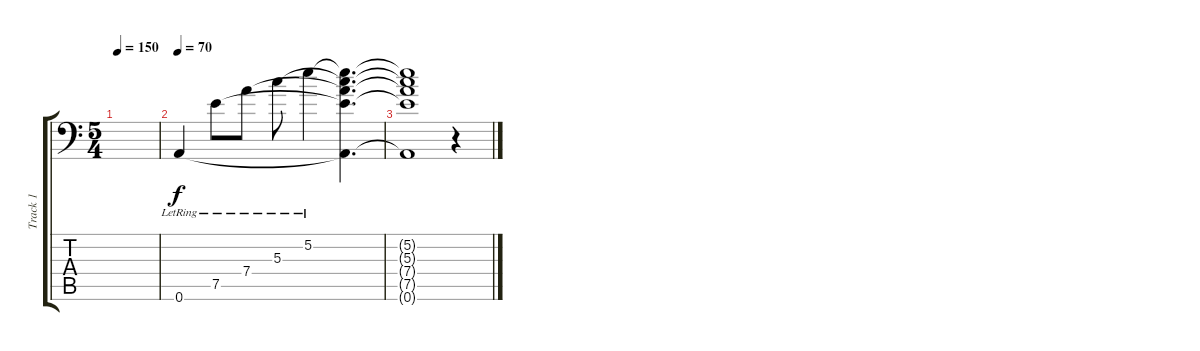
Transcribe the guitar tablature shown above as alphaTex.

\track ("Track 1" "Track 1") {instrument distortionguitar}
\staff {score tabs}
\tuning (E4 B3 G3 D3 A2 A1) {hide}
\ts (5 4)
\tempo 150
\clef f4
\ks c
|
\tempo 70
0.6{lr}.4{instrument electricguitarjazz} 7.5{lr}.8 7.4{lr}.8 5.3{lr}.8 5.2{lr}.4 (5.2{t} 5.3{t} 7.4{t} 7.5{t} 0.6{t}).4{d} |
(5.2{t} 5.3{t} 7.4{t} 7.5{t} 0.6{t}).1 r.4
